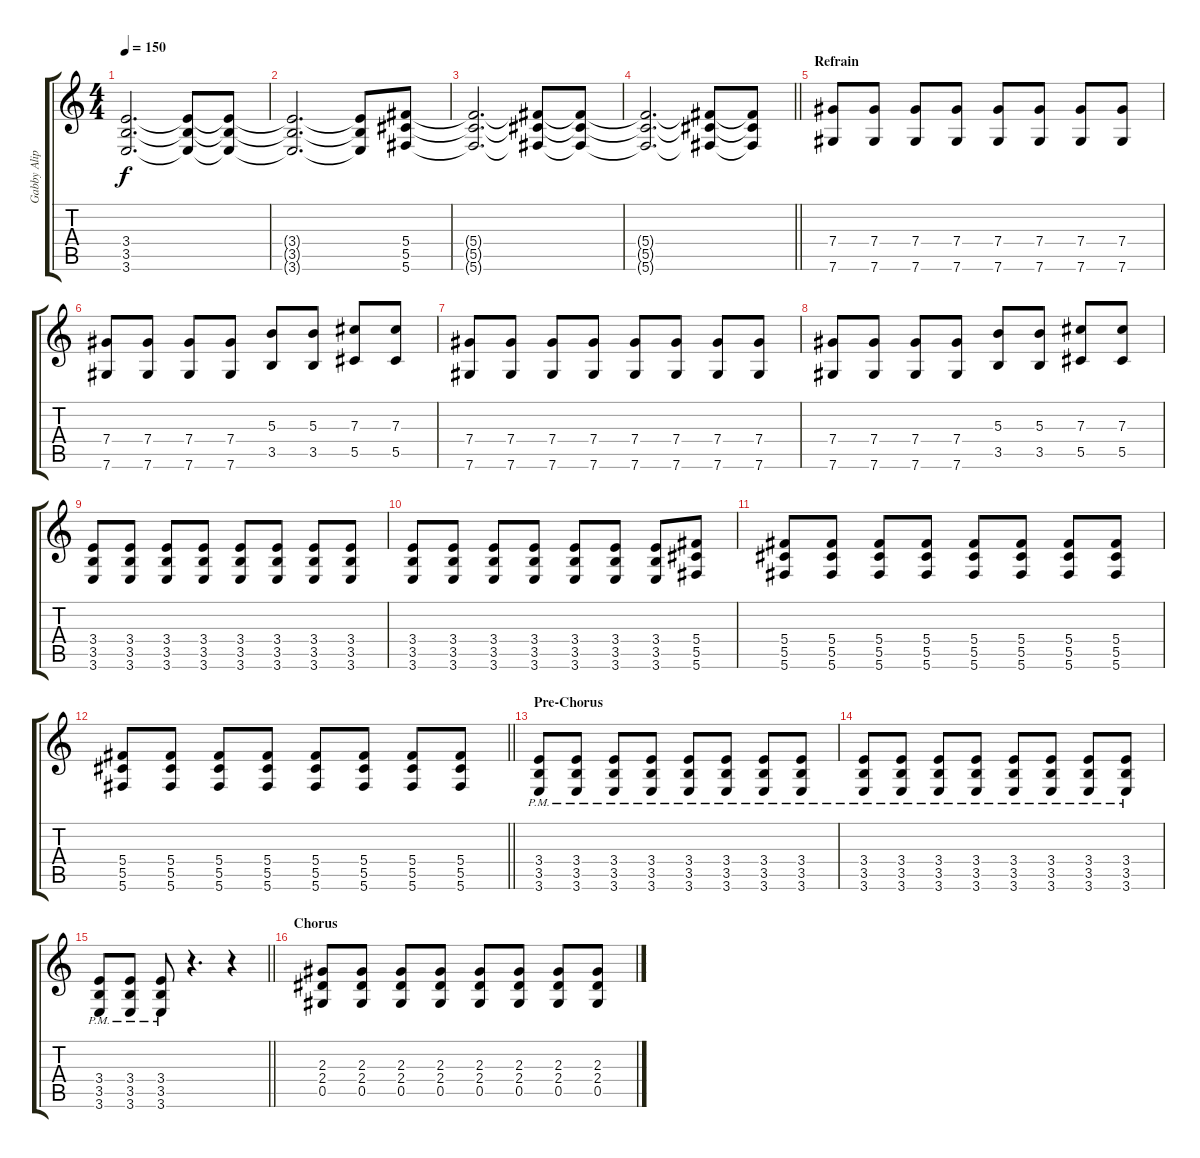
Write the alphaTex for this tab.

\track ("Gabby Alipe" "Gabby Alip") {instrument distortionguitar}
\staff {score tabs}
\tuning (Eb4 Bb3 Gb3 Db3 Ab2 Db2) {hide}
\ts (4 4)
\tempo 150
\clef g2
\ks c
(3.4{t} 3.5{t} 3.6{t}).2{d dy f} (3.4{t} 3.5{t} 3.6{t}).8 (3.4{t} 3.5{t} 3.6{t}).8 |
(3.4{t} 3.5{t} 3.6{t}).2{d} (3.4{t} 3.5{t} 3.6{t}).8 (5.4 5.5 5.6).8 |
(5.4{t} 5.5{t} 5.6{t}).2{d} (5.4{t} 5.5{t} 5.6{t}).8 (5.4{t} 5.5{t} 5.6{t}).8 |
\barLineRight lightlight
(5.4{t} 5.5{t} 5.6{t}).2{d} (5.4{t} 5.5{t} 5.6{t}).8 (5.4{t} 5.5{t} 5.6{t}).8 |
\section ("" "Refrain")
(7.4 7.6).8 (7.4 7.6).8 (7.4 7.6).8 (7.4 7.6).8 (7.4 7.6).8 (7.4 7.6).8 (7.4 7.6).8 (7.4 7.6).8 |
(7.4 7.6).8 (7.4 7.6).8 (7.4 7.6).8 (7.4 7.6).8 (5.3 3.5).8 (5.3 3.5).8 (7.3 5.5).8 (7.3 5.5).8 |
(7.4 7.6).8 (7.4 7.6).8 (7.4 7.6).8 (7.4 7.6).8 (7.4 7.6).8 (7.4 7.6).8 (7.4 7.6).8 (7.4 7.6).8 |
(7.4 7.6).8 (7.4 7.6).8 (7.4 7.6).8 (7.4 7.6).8 (5.3 3.5).8 (5.3 3.5).8 (7.3 5.5).8 (7.3 5.5).8 |
(3.4 3.5 3.6).8 (3.4 3.5 3.6).8 (3.4 3.5 3.6).8 (3.4 3.5 3.6).8 (3.4 3.5 3.6).8 (3.4 3.5 3.6).8 (3.4 3.5 3.6).8 (3.4 3.5 3.6).8 |
(3.4 3.5 3.6).8 (3.4 3.5 3.6).8 (3.4 3.5 3.6).8 (3.4 3.5 3.6).8 (3.4 3.5 3.6).8 (3.4 3.5 3.6).8 (3.4 3.5 3.6).8 (5.4 5.5 5.6).8 |
(5.4 5.5 5.6).8 (5.4 5.5 5.6).8 (5.4 5.5 5.6).8 (5.4 5.5 5.6).8 (5.4 5.5 5.6).8 (5.4 5.5 5.6).8 (5.4 5.5 5.6).8 (5.4 5.5 5.6).8 |
\barLineRight lightlight
(5.4 5.5 5.6).8 (5.4 5.5 5.6).8 (5.4 5.5 5.6).8 (5.4 5.5 5.6).8 (5.4 5.5 5.6).8 (5.4 5.5 5.6).8 (5.4 5.5 5.6).8 (5.4 5.5 5.6).8 |
\section ("" "Pre-Chorus")
(3.4{pm} 3.5{pm} 3.6{pm}).8 (3.4{pm} 3.5{pm} 3.6{pm}).8 (3.4{pm} 3.5{pm} 3.6{pm}).8 (3.4{pm} 3.5{pm} 3.6{pm}).8 (3.4{pm} 3.5{pm} 3.6{pm}).8 (3.4{pm} 3.5{pm} 3.6{pm}).8 (3.4{pm} 3.5{pm} 3.6{pm}).8 (3.4{pm} 3.5{pm} 3.6{pm}).8 |
(3.4{pm} 3.5{pm} 3.6{pm}).8 (3.4{pm} 3.5{pm} 3.6{pm}).8 (3.4{pm} 3.5{pm} 3.6{pm}).8 (3.4{pm} 3.5{pm} 3.6{pm}).8 (3.4{pm} 3.5{pm} 3.6{pm}).8 (3.4{pm} 3.5{pm} 3.6{pm}).8 (3.4{pm} 3.5{pm} 3.6{pm}).8 (3.4{pm} 3.5{pm} 3.6{pm}).8 |
\barLineRight lightlight
(3.4{pm} 3.5{pm} 3.6{pm}).8 (3.4{pm} 3.5{pm} 3.6{pm}).8 (3.4{pm} 3.5{pm} 3.6{pm}).8 r.4{d} r.4 |
\section ("" "Chorus")
(2.3 2.4 0.5).8 (2.3 2.4 0.5).8 (2.3 2.4 0.5).8 (2.3 2.4 0.5).8 (2.3 2.4 0.5).8 (2.3 2.4 0.5).8 (2.3 2.4 0.5).8 (2.3 2.4 0.5).8
